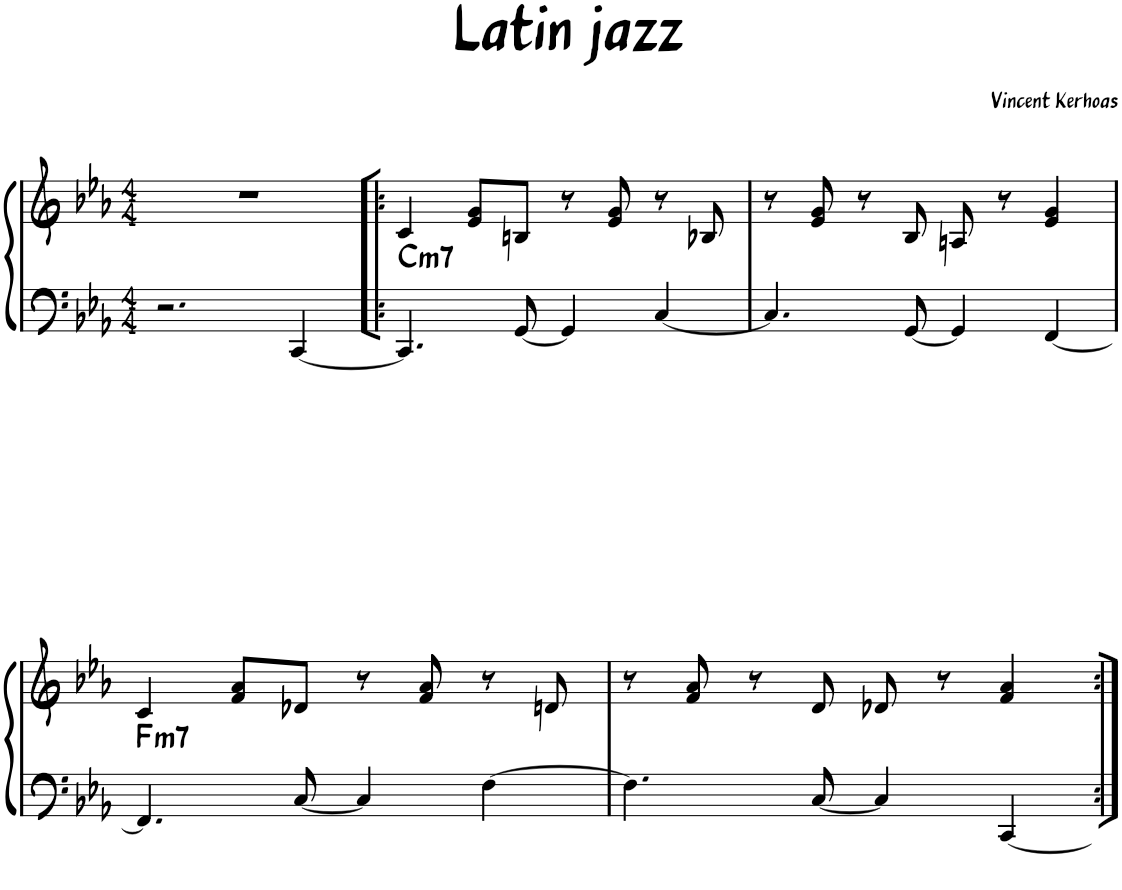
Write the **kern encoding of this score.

**kern	**kern	**harte
*part1	*part1	*part1
*staff2	*staff1	*
*I"Piano	*	*
*I'Pno.	*	*
*clefF4	*clefG2	*
*k[b-e-a-]	*k[b-e-a-]	*
*M4/4	*M4/4	*
=1	=1	=1
2.r	1r	.
[4CC/	.	.
=2!|:	=2!|:	=2!|:
!	!	!LO:H:kt=m7
4.CC/]	4c/	C:min7
.	8e-/ 8g/L	.
[8GG/	8Bn/J	.
4GG/]	8r	.
.	8e-/ 8g/	.
[4C/	8r	.
.	8B-X/	.
=3	=3	=3
4.C/]	8r	.
.	8e-/ 8g/	.
.	8r	.
[8GG/	8B-/	.
4GG/]	8An/	.
.	8r	.
[4FF/	4e-/ 4g/	.
!!LO:LB:g=z
=4	=4	=4
!	!	!LO:H:kt=m7
4.FF/]	4c/	F:min7
.	8f/ 8a-/L	.
[8C/	8d-X/J	.
4C/]	8r	.
.	8f/ 8a-/	.
[4F\	8r	.
.	8dn/	.
=5	=5	=5
4.F\]	8r	.
.	8f/ 8a-/	.
.	8r	.
[8C/	8d/	.
4C/]	8d-X/	.
.	8r	.
4CC/	4f/ 4a-/	.
=:|!	=:|!	=:|!
*-	*-	*-
